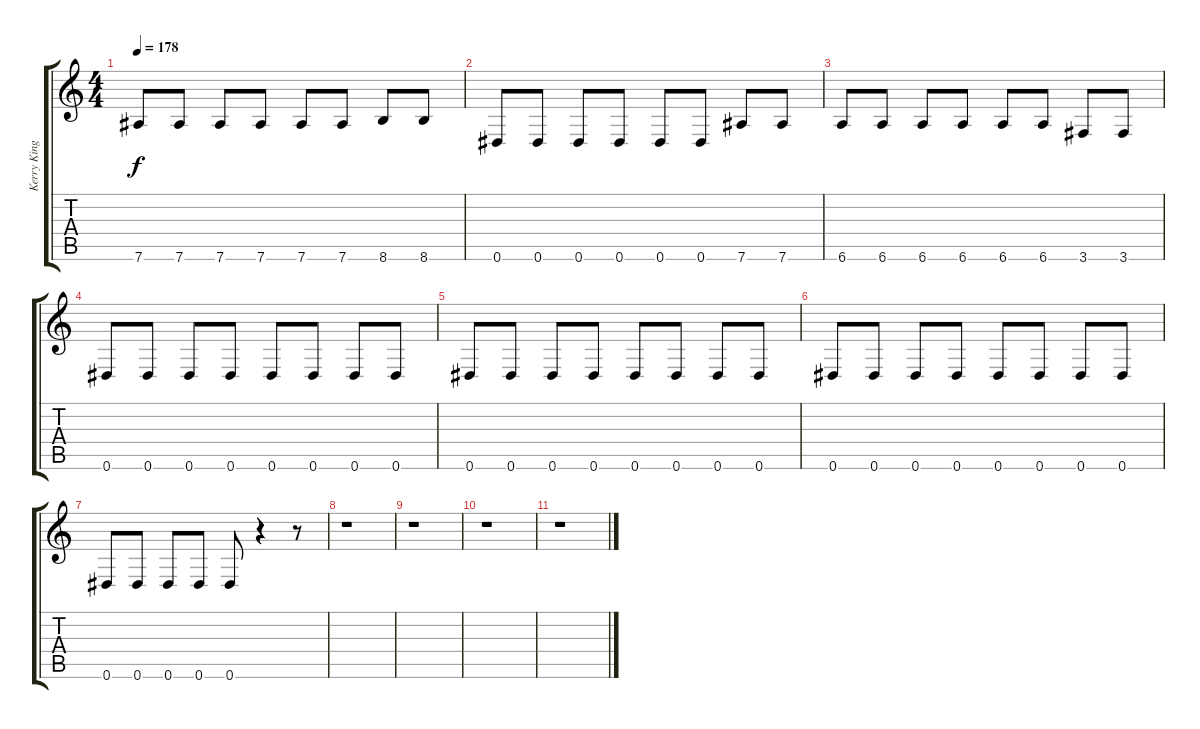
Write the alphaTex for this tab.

\track ("Kerry King - Guitar 1" "Kerry King") {instrument distortionguitar}
\staff {score tabs}
\tuning (Eb4 Bb3 Gb3 Db3 Ab2 Eb2) {hide}
\ts (4 4)
\tempo 178
\clef g2
\ks c
7.6.8{dy f} 7.6.8 7.6.8 7.6.8 7.6.8 7.6.8 8.6.8 8.6.8 |
0.6.8 0.6.8 0.6.8 0.6.8 0.6.8 0.6.8 7.6.8 7.6.8 |
6.6.8 6.6.8 6.6.8 6.6.8 6.6.8 6.6.8 3.6.8 3.6.8 |
0.6.8 0.6.8 0.6.8 0.6.8 0.6.8 0.6.8 0.6.8 0.6.8 |
0.6.8 0.6.8 0.6.8 0.6.8 0.6.8 0.6.8 0.6.8 0.6.8 |
0.6.8 0.6.8 0.6.8 0.6.8 0.6.8 0.6.8 0.6.8 0.6.8 |
0.6.8 0.6.8 0.6.8 0.6.8 0.6.8 r.4 r.8 |
r.1 |
r.1 |
r.1 |
r.1
